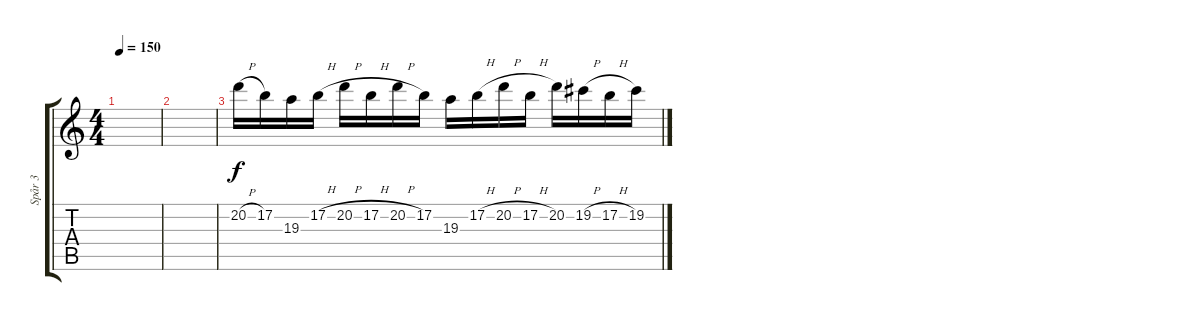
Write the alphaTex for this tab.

\track ("Spår 3" "Spår 3") {instrument distortionguitar}
\staff {score tabs}
\tuning (B3 Gb3 D3 A2 E2 B1) {hide}
\ts (4 4)
\tempo 150
\clef g2
\ks c
|
|
20.2{h}.16 17.2.16 19.3.16 17.2{h}.16 20.2{h}.16 17.2{h}.16 20.2{h}.16 17.2.16 19.3.16 17.2{h}.16 20.2{h}.16 17.2{h}.16 20.2.16 19.2{h}.16 17.2{h}.16 19.2.16
